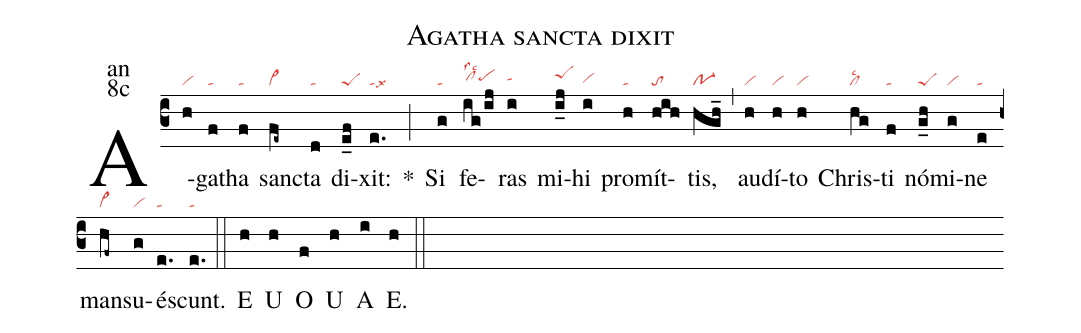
name:Agatha sancta dixit;
office-part:an;
mode:8c;
nabc-lines:1;
%%
(c3) A(h|vi)ga(f|ta)tha(f|ta) san(fe~|vi>)cta(d|ta) di(e_f|peS)xit:(e.|talsx6) <sp>*</sp>(;) Si(g|ta) fe(ig/ij|clhhlss2lsc2pehh)ras(i|tahh) mi(i_j|peShi)hi(i|vihg) pro(h|ta)mít(hih|to)tis,(hgh_|po-1) (,) au(h|vi)dí(h|vi)to(h|vi) Chris(hg|cllsc2)ti(f|ta) nó(g_h|peS)mi(g|vi)ne(e|ta) man(hf~|vi>)su(g|vi)és(e.|ta)cunt.(e.|ta) (::)

<eu>E(h) U(h) O(f) U(h) A(i) E.(h) </eu>(::)
